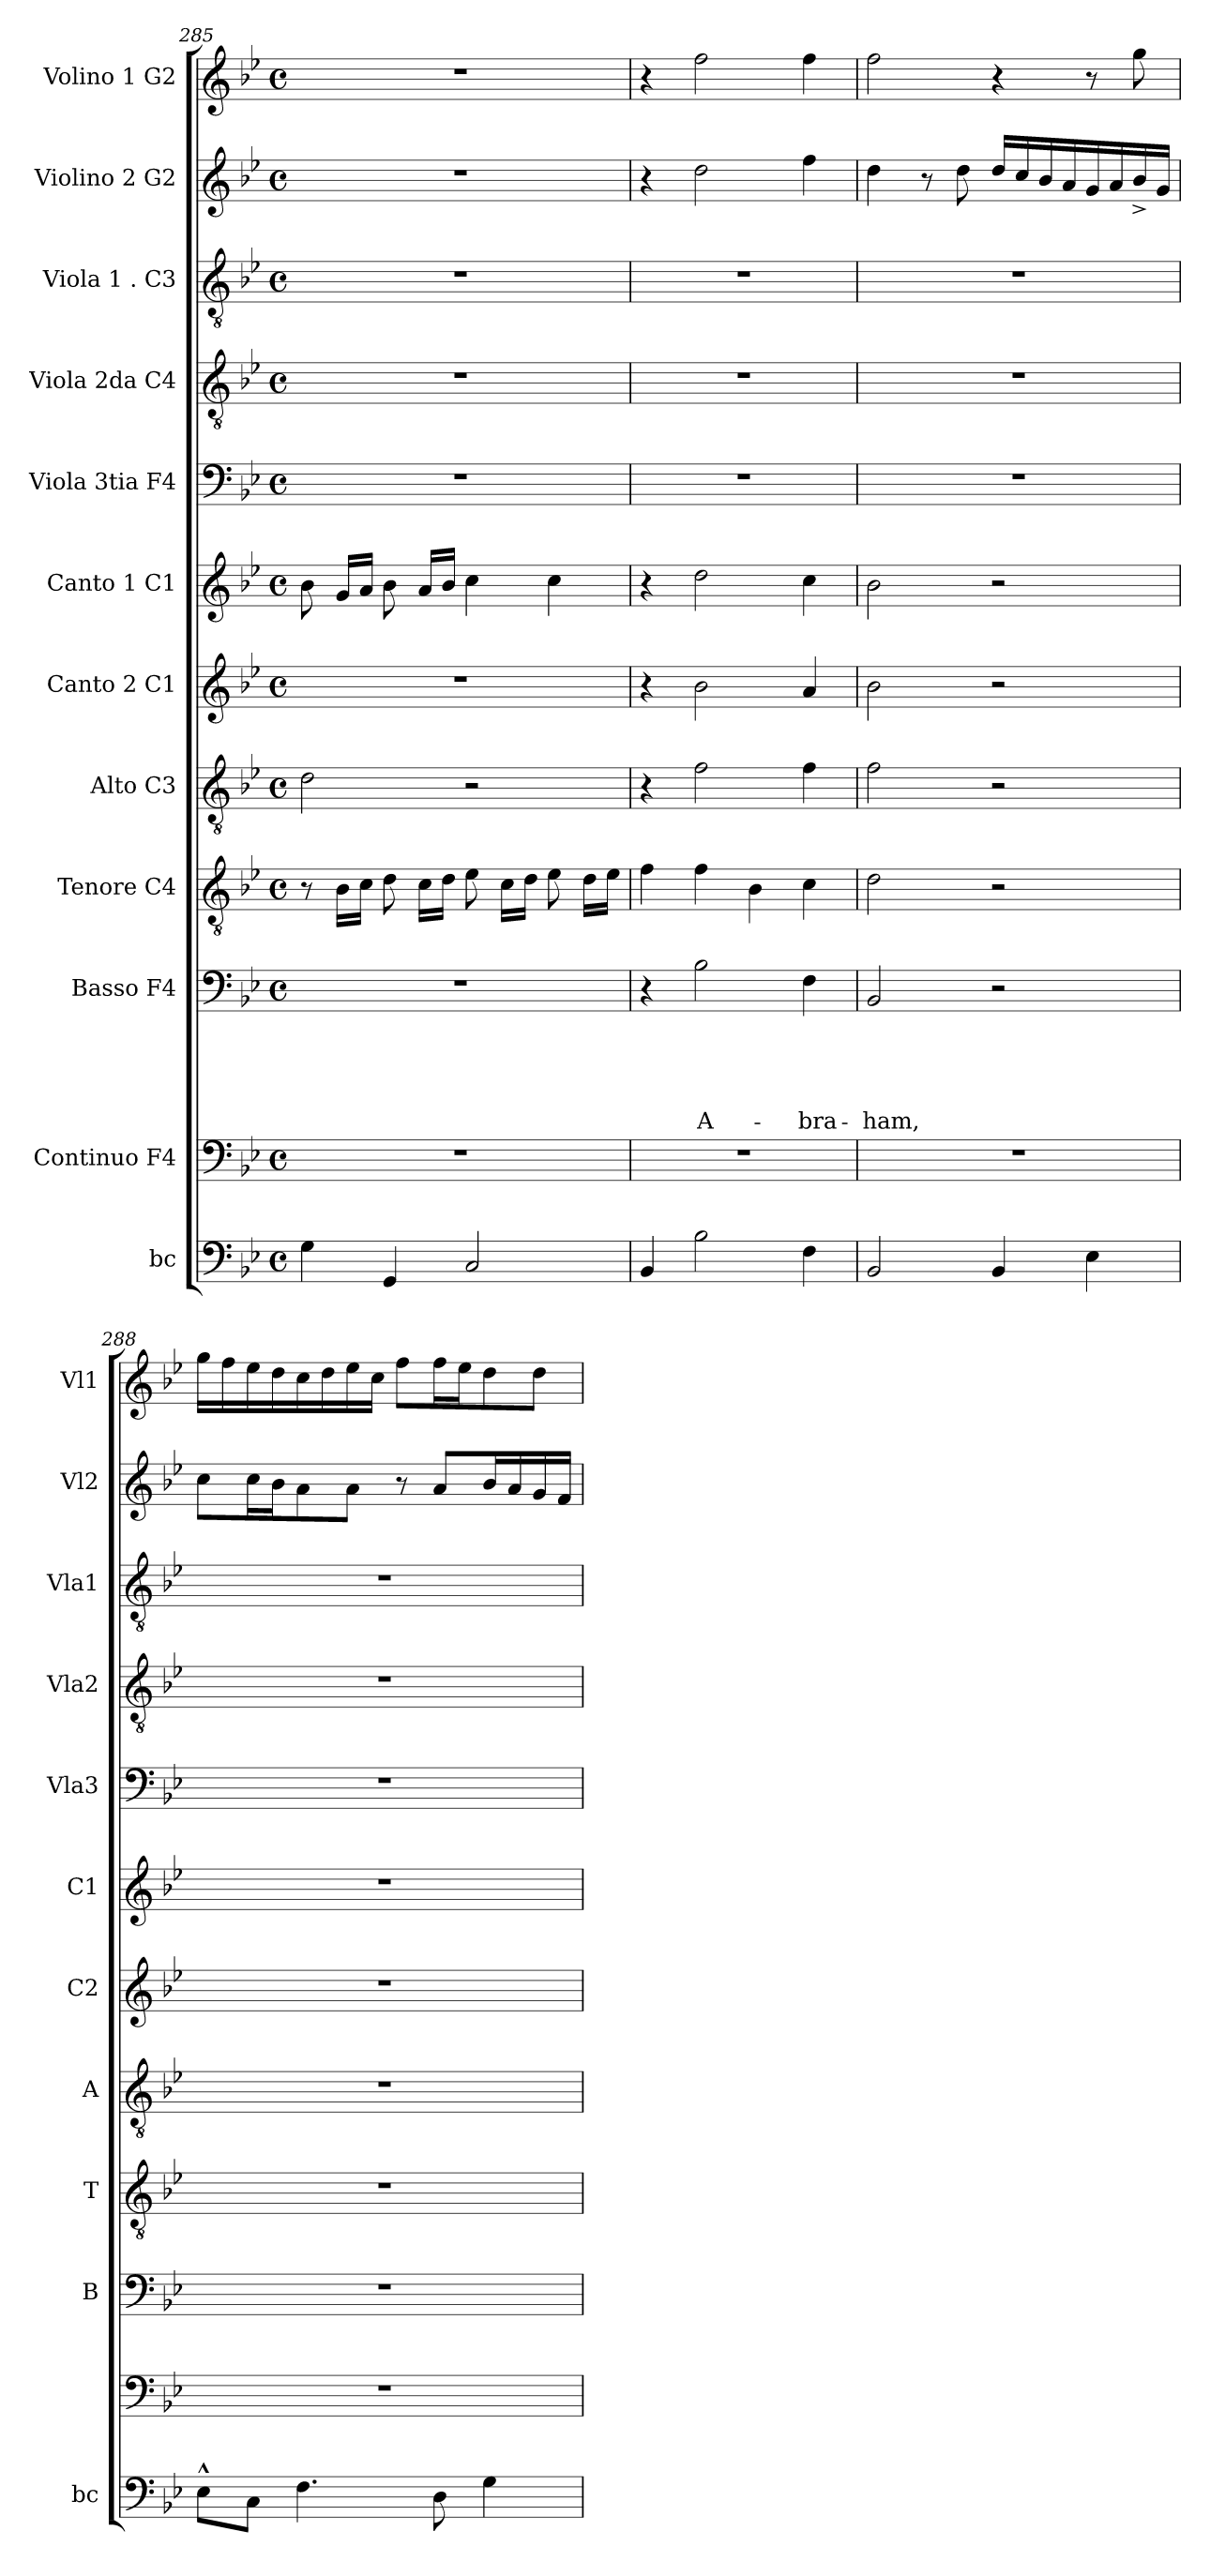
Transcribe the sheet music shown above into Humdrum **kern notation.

**kern	**kern	**kern	**text	**text	**text	**text	**text	**kern	**kern	**kern	**kern	**kern	**kern	**kern	**kern	**kern
*part12	*part11	*part10	*part10	*part10	*part10	*part10	*part10	*part9	*part8	*part7	*part6	*part5	*part4	*part3	*part2	*part1
*staff12	*staff11	*staff10	*staff10	*staff10	*staff10	*staff10	*staff10	*staff9	*staff8	*staff7	*staff6	*staff5	*staff4	*staff3	*staff2	*staff1
*I"bc	*I"Continuo F4	*I"Basso F4	*	*	*	*	*	*I"Tenore C4	*I"Alto C3	*I"Canto 2 C1	*I"Canto 1 C1	*I"Viola 3tia F4	*I"Viola 2da C4	*I"Viola 1 . C3	*I"Violino 2 G2	*I"Volino 1 G2
*I'bc	*	*I'B	*	*	*	*	*	*I'T	*I'A	*I'C2	*I'C1	*I'Vla3	*I'Vla2	*I'Vla1	*I'Vl2	*I'Vl1
*clefF4	*clefF4	*clefF4	*	*	*	*	*	*clefGv2	*clefGv2	*clefG2	*clefG2	*clefF4	*clefGv2	*clefGv2	*clefG2	*clefG2
*k[b-e-]	*k[b-e-]	*k[b-e-]	*	*	*	*	*	*k[b-e-]	*k[b-e-]	*k[b-e-]	*k[b-e-]	*k[b-e-]	*k[b-e-]	*k[b-e-]	*k[b-e-]	*k[b-e-]
*B-:	*B-:	*B-:	*	*	*	*	*	*B-:	*B-:	*B-:	*B-:	*B-:	*B-:	*B-:	*B-:	*B-:
*M4/4	*M4/4	*M4/4	*	*	*	*	*	*M4/4	*M4/4	*M4/4	*M4/4	*M4/4	*M4/4	*M4/4	*M4/4	*M4/4
*met(c)	*met(c)	*met(c)	*	*	*	*	*	*met(c)	*met(c)	*met(c)	*met(c)	*met(c)	*met(c)	*met(c)	*met(c)	*met(c)
=285	=285	=285	=285	=285	=285	=285	=285	=285	=285	=285	=285	=285	=285	=285	=285	=285
4G\	1r	1r	.	.	.	.	.	8r	2d\	1r	8b-\	1r	1r	1r	1r	1r
.	.	.	.	.	.	.	.	16B-\LL	.	.	16g/LL	.	.	.	.	.
.	.	.	.	.	.	.	.	16c\JJ	.	.	16a/JJ	.	.	.	.	.
4GG/	.	.	.	.	.	.	.	8d\	.	.	8b-\	.	.	.	.	.
.	.	.	.	.	.	.	.	16c\LL	.	.	16a/LL	.	.	.	.	.
.	.	.	.	.	.	.	.	16d\JJ	.	.	16b-/JJ	.	.	.	.	.
2C/	.	.	.	.	.	.	.	8e-\	2r	.	4cc\	.	.	.	.	.
.	.	.	.	.	.	.	.	16c\LL	.	.	.	.	.	.	.	.
.	.	.	.	.	.	.	.	16d\JJ	.	.	.	.	.	.	.	.
.	.	.	.	.	.	.	.	8e-\	.	.	4cc\	.	.	.	.	.
.	.	.	.	.	.	.	.	16d\LL	.	.	.	.	.	.	.	.
.	.	.	.	.	.	.	.	16e-\JJ	.	.	.	.	.	.	.	.
=286	=286	=286	=286	=286	=286	=286	=286	=286	=286	=286	=286	=286	=286	=286	=286	=286
4BB-/	1r	4r	.	.	.	.	.	4f\	4r	4r	4r	1r	1r	1r	4r	4r
!	!	!	!	!	!	!	!LO:LY:b	!	!	!	!	!	!	!	!	!
2B-\	.	2B-\	.	.	.	.	A-	4f\	2f\	2b-\	2dd\	.	.	.	2dd\	2ff\
.	.	.	.	.	.	.	.	4B-\	.	.	.	.	.	.	.	.
!	!	!	!	!	!	!	!LO:LY:b	!	!	!	!	!	!	!	!	!
4F\	.	4F\	.	.	.	.	-bra-	4c\	4f\	4a/	4cc\	.	.	.	4ff\	4ff\
=287	=287	=287	=287	=287	=287	=287	=287	=287	=287	=287	=287	=287	=287	=287	=287	=287
!	!	!	!	!	!	!	!LO:LY:b	!	!	!	!	!	!	!	!	!
2BB-/	1r	2BB-/	.	.	.	.	-ham,	2d\	2f\	2b-\	2b-\	1r	1r	1r	4dd\	2ff\
.	.	.	.	.	.	.	.	.	.	.	.	.	.	.	8r	.
.	.	.	.	.	.	.	.	.	.	.	.	.	.	.	8dd\	.
4BB-/	.	2r	.	.	.	.	.	2r	2r	2r	2r	.	.	.	16dd/LL	4r
.	.	.	.	.	.	.	.	.	.	.	.	.	.	.	16cc/	.
.	.	.	.	.	.	.	.	.	.	.	.	.	.	.	16b-/	.
.	.	.	.	.	.	.	.	.	.	.	.	.	.	.	16a/	.
4E-\	.	.	.	.	.	.	.	.	.	.	.	.	.	.	16g/	8r
.	.	.	.	.	.	.	.	.	.	.	.	.	.	.	16a/	.
.	.	.	.	.	.	.	.	.	.	.	.	.	.	.	16b-^</	8gg\
.	.	.	.	.	.	.	.	.	.	.	.	.	.	.	16g/JJ	.
!!LO:PB:g=z
=288	=288	=288	=288	=288	=288	=288	=288	=288	=288	=288	=288	=288	=288	=288	=288	=288
8E-^^>\L	1r	1r	.	.	.	.	.	1r	1r	1r	1r	1r	1r	1r	8cc\L	16gg\LL
.	.	.	.	.	.	.	.	.	.	.	.	.	.	.	.	16ff\
8C\J	.	.	.	.	.	.	.	.	.	.	.	.	.	.	16cc\L	16ee-\
.	.	.	.	.	.	.	.	.	.	.	.	.	.	.	16b-\J	16dd\
4.F\	.	.	.	.	.	.	.	.	.	.	.	.	.	.	8a\	16cc\
.	.	.	.	.	.	.	.	.	.	.	.	.	.	.	.	16dd\
.	.	.	.	.	.	.	.	.	.	.	.	.	.	.	8a\J	16ee-\
.	.	.	.	.	.	.	.	.	.	.	.	.	.	.	.	16cc\JJ
.	.	.	.	.	.	.	.	.	.	.	.	.	.	.	8r	8ff\L
8D\	.	.	.	.	.	.	.	.	.	.	.	.	.	.	8a/L	16ff\L
.	.	.	.	.	.	.	.	.	.	.	.	.	.	.	.	16ee-\J
4G\	.	.	.	.	.	.	.	.	.	.	.	.	.	.	16b-/L	8dd\
.	.	.	.	.	.	.	.	.	.	.	.	.	.	.	16a/	.
.	.	.	.	.	.	.	.	.	.	.	.	.	.	.	16g/	8dd\J
.	.	.	.	.	.	.	.	.	.	.	.	.	.	.	16f/JJ	.
=	=	=	=	=	=	=	=	=	=	=	=	=	=	=	=	=
*-	*-	*-	*-	*-	*-	*-	*-	*-	*-	*-	*-	*-	*-	*-	*-	*-
